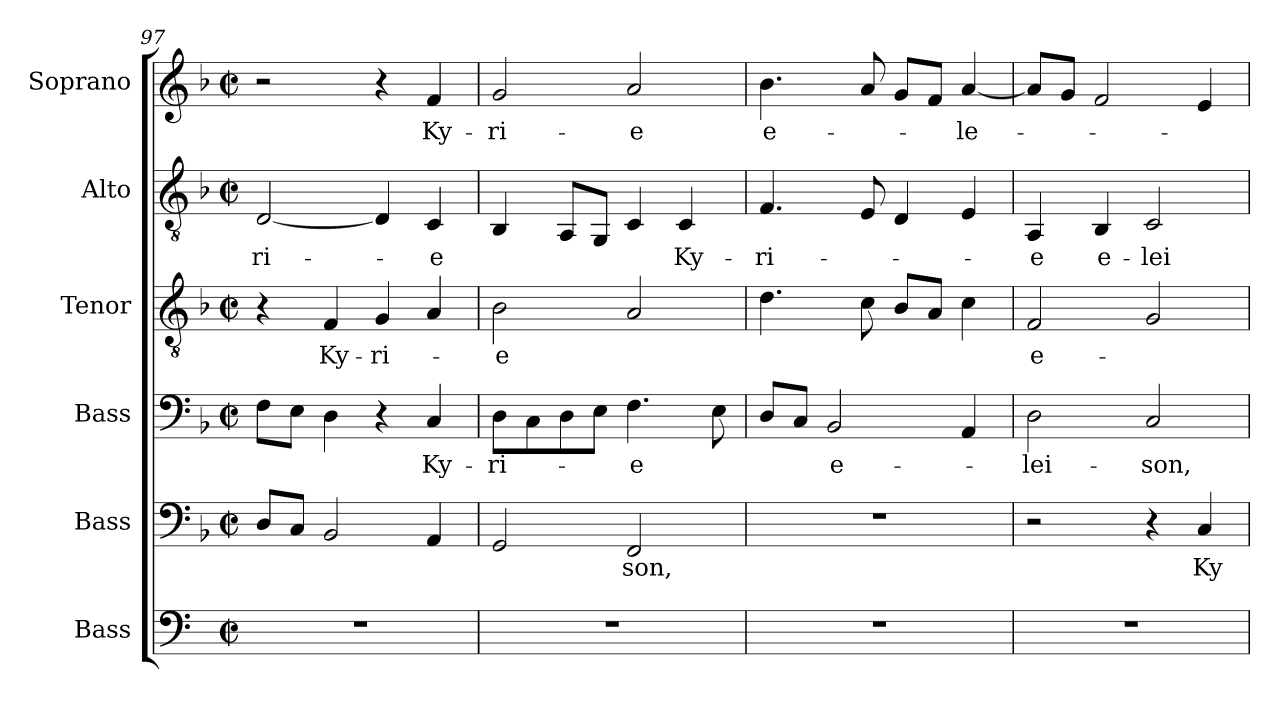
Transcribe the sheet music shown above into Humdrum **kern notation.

**kern	**kern	**text	**kern	**text	**kern	**text	**kern	**text	**kern	**text
*part6	*part5	*part5	*part4	*part4	*part3	*part3	*part2	*part2	*part1	*part1
*staff6	*staff5	*staff5	*staff4	*staff4	*staff3	*staff3	*staff2	*staff2	*staff1	*staff1
*I"Bass	*I"Bass	*	*I"Bass	*	*I"Tenor	*	*I"Alto	*	*I"Soprano	*
*I'B.	*I'B.	*	*I'B.	*	*I'T.	*	*I'A.	*	*I'S.	*
*clefF4	*clefF4	*	*clefF4	*	*clefGv2	*	*clefGv2	*	*clefG2	*
*	*	*	*	*	*ITrd7c12	*	*	*	*	*
*k[]	*k[b-]	*	*k[b-]	*	*k[b-]	*	*k[b-]	*	*k[b-]	*
*C:	*F:	*	*F:	*	*F:	*	*F:	*	*F:	*
*M2/2	*M2/2	*	*M2/2	*	*M2/2	*	*M2/2	*	*M2/2	*
*met(c|)	*met(c|)	*	*met(c|)	*	*met(c|)	*	*met(c|)	*	*met(c|)	*
=97	=97	=97	=97	=97	=97	=97	=97	=97	=97	=97
!	!	!	!	!	!	!	!	!LO:LY:b:color=#000000	!	!
1r	8Di/L	.	8Fi\L	.	4r	.	[2Di/	-ri-	2r	.
.	8Ci/J	.	8Ei\J	.	.	.	.	.	.	.
!	!	!	!	!	!	!LO:LY:b:color=#000000	!	!	!	!
.	2BB-i/	.	4Di\	.	4FFi/	Ky-	.	.	.	.
!	!	!	!	!	!	!LO:LY:b:color=#000000	!	!	!	!
.	.	.	4r	.	4GGi/	-ri-	4Di/]	.	4r	.
!	!	!	!	!LO:LY:b:color=#000000	!	!	!	!	!	!
!	!	!	!	!	!	!	!	!LO:LY:b:color=#000000	!	!
!	!	!	!	!	!	!	!	!	!	!LO:LY:b:color=#000000
.	4AAi/	.	4Ci/	Ky-	4AAi/	.	4Ci/	-e	4fi/	Ky-
!!LO:LB:g=z
=98	=98	=98	=98	=98	=98	=98	=98	=98	=98	=98
!	!	!	!	!LO:LY:b:color=#000000	!	!	!	!	!	!
!	!	!	!	!	!	!LO:LY:b:color=#000000	!	!	!	!
!	!	!	!	!	!	!	!	!	!	!LO:LY:b:color=#000000
1r	2GGi/	.	8Di\L	-ri-	2BB-i\	-e	4BB-i/	.	2gi/	-ri-
.	.	.	8Ci\	.	.	.	.	.	.	.
.	.	.	8Di\	.	.	.	8AAi/L	.	.	.
.	.	.	8Ei\J	.	.	.	8GGi/J	.	.	.
!	!	!LO:LY:b:color=#000000	!	!	!	!	!	!	!	!
!	!	!	!	!LO:LY:b:color=#000000	!	!	!	!	!	!
!	!	!	!	!	!	!	!	!	!	!LO:LY:b:color=#000000
.	2FFi/	-son,	4.Fi\	-e	2AAi/	.	4Ci/	.	2ai/	-e
!	!	!	!	!	!	!	!	!LO:LY:b:color=#000000	!	!
.	.	.	.	.	.	.	4Ci/	Ky-	.	.
.	.	.	8Ei\	.	.	.	.	.	.	.
=99	=99	=99	=99	=99	=99	=99	=99	=99	=99	=99
!	!	!	!	!	!	!	!	!LO:LY:b:color=#000000	!	!
!	!	!	!	!	!	!	!	!	!	!LO:LY:b:color=#000000
1r	1r	.	8Di/L	.	4.Di\	.	4.Fi/	-ri-	4.b-i\	e-
.	.	.	8Ci/J	.	.	.	.	.	.	.
!	!	!	!	!LO:LY:b:color=#000000	!	!	!	!	!	!
.	.	.	2BB-i/	e-	.	.	.	.	.	.
.	.	.	.	.	8Ci\	.	8Ei/	.	8ai/	.
.	.	.	.	.	8BB-i/L	.	4Di/	.	8gi/L	.
.	.	.	.	.	8AAi/J	.	.	.	8fi/J	.
!	!	!	!	!	!	!	!	!	!	!LO:LY:b:color=#000000
.	.	.	4AAi/	.	4Ci\	.	4Ei/	.	[4ai/	-le-
=100	=100	=100	=100	=100	=100	=100	=100	=100	=100	=100
!	!	!	!	!LO:LY:b:color=#000000	!	!	!	!	!	!
!	!	!	!	!	!	!LO:LY:b:color=#000000	!	!	!	!
!	!	!	!	!	!	!	!	!LO:LY:b:color=#000000	!	!
1r	2r	.	2Di\	-lei-	2FFi/	e-	4AAi/	-e	8ai/L]	.
.	.	.	.	.	.	.	.	.	8gi/J	.
!	!	!	!	!	!	!	!	!LO:LY:b:color=#000000	!	!
.	.	.	.	.	.	.	4BB-i/	e-	2fi/	.
!	!	!	!	!LO:LY:b:color=#000000	!	!	!	!	!	!
!	!	!	!	!	!	!	!	!LO:LY:b:color=#000000	!	!
.	4r	.	2Ci/	-son,	2GGi/	.	2Ci/	-lei-	.	.
!	!	!LO:LY:b:color=#000000	!	!	!	!	!	!	!	!
.	4Ci/	Ky-	.	.	.	.	.	.	4ei/	.
=	=	=	=	=	=	=	=	=	=	=
*-	*-	*-	*-	*-	*-	*-	*-	*-	*-	*-
